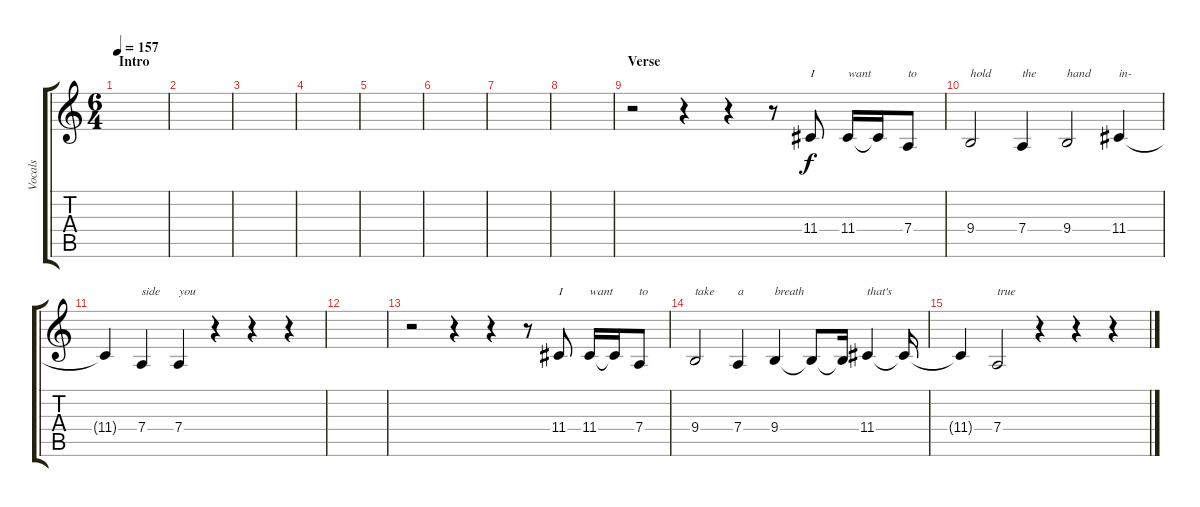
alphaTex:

\track ("Vocals" "Vocals") {instrument choiraahs}
\staff {score tabs}
\tuning (E4 B3 G3 D3 A2 E2) {hide}
\ts (6 4)
\section ("" "Intro")
\tempo 157
\clef g2
\ks c
|
|
|
|
|
|
|
|
\section ("" "Verse")
r.2 r.4 r.4 r.8 11.4.8{txt "I"} 11.4.16{txt "want"} 11.4{t}.16 7.4.8{txt "to"} |
9.4.2{txt "hold"} 7.4.4{txt "the"} 9.4.2{txt "hand"} 11.4.4{txt "in-"} |
11.4{t}.4 7.4.4{txt "side"} 7.4.4{txt "you"} r.4 r.4 r.4 |
|
r.2 r.4 r.4 r.8 11.4.8{txt "I"} 11.4.16{txt "want"} 11.4{t}.16 7.4.8{txt "to"} |
9.4.2{txt "take"} 7.4.4{txt "a"} 9.4.4{txt "breath"} 9.4{t}.8 9.4{t}.16 11.4.4{txt "that's"} 11.4{t}.16 |
11.4{t}.4 7.4.2{txt "true"} r.4 r.4 r.4
